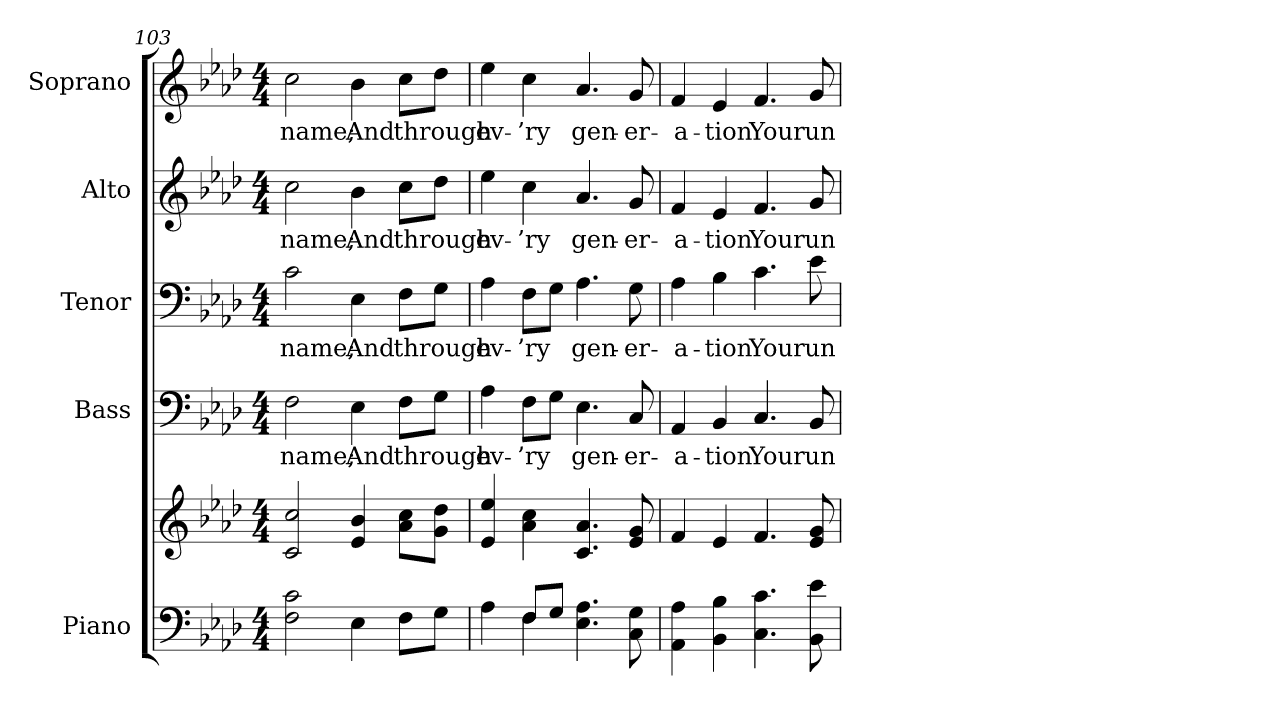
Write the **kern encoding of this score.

**kern	**kern	**kern	**text	**kern	**text	**kern	**text	**kern	**text
*part5	*part5	*part4	*part4	*part3	*part3	*part2	*part2	*part1	*part1
*staff6	*staff5	*staff4	*staff4	*staff3	*staff3	*staff2	*staff2	*staff1	*staff1
*I"Piano	*	*I"Bass	*	*I"Tenor	*	*I"Alto	*	*I"Soprano	*
*I'Pno.	*	*I'B.	*	*I'T.	*	*I'A.	*	*I'S.	*
!!LO:LB:g=z
*clefF4	*clefG2	*clefF4	*	*clefF4	*	*clefG2	*	*clefG2	*
*k[b-e-a-d-]	*k[b-e-a-d-]	*k[b-e-a-d-]	*	*k[b-e-a-d-]	*	*k[b-e-a-d-]	*	*k[b-e-a-d-]	*
*A-:	*A-:	*A-:	*	*A-:	*	*A-:	*	*A-:	*
*M4/4	*M4/4	*M4/4	*	*M4/4	*	*M4/4	*	*M4/4	*
=103	=103	=103	=103	=103	=103	=103	=103	=103	=103
!	!	!	!LO:LY:b:color=#000000	!	!	!	!	!	!
!	!	!	!	!	!LO:LY:b:color=#000000	!	!	!	!
!	!	!	!	!	!	!	!LO:LY:b:color=#000000	!	!
!	!	!	!	!	!	!	!	!	!LO:LY:b:color=#000000
2Fi\ 2ci	2ci/ 2cci	2Fi\	name;	2ci\	name;	2cci\	name;	2cci\	name;
!	!	!	!LO:LY:b:color=#000000	!	!	!	!	!	!
!	!	!	!	!	!LO:LY:b:color=#000000	!	!	!	!
!	!	!	!	!	!	!	!LO:LY:b:color=#000000	!	!
!	!	!	!	!	!	!	!	!	!LO:LY:b:color=#000000
4E-i\	4e-i/ 4b-i	4E-i\	And	4E-i\	And	4b-i\	And	4b-i\	And
!	!	!	!LO:LY:b:color=#000000	!	!	!	!	!	!
!	!	!	!	!	!LO:LY:b:color=#000000	!	!	!	!
!	!	!	!	!	!	!	!LO:LY:b:color=#000000	!	!
!	!	!	!	!	!	!	!	!	!LO:LY:b:color=#000000
8Fi\L	8a-i\ 8cciL	8Fi\L	through	8Fi\L	through	8cci\L	through	8cci\L	through
8Gi\J	8gi\ 8dd-iJ	8Gi\J	.	8Gi\J	.	8dd-i\J	.	8dd-i\J	.
=104	=104	=104	=104	=104	=104	=104	=104	=104	=104
*^	*	*	*	*	*	*	*	*	*
!	!	!	!	!LO:LY:b:color=#000000	!	!	!	!	!	!
!	!	!	!	!	!	!LO:LY:b:color=#000000	!	!	!	!
!	!	!	!	!	!	!	!	!LO:LY:b:color=#000000	!	!
!	!	!	!	!	!	!	!	!	!	!LO:LY:b:color=#000000
4A-i\	4ryy	4e-i/ 4ee-i	4A-i\	ev-	4A-i\	ev-	4ee-i\	ev-	4ee-i\	ev-
!	!	!	!	!LO:LY:b:color=#000000	!	!	!	!	!	!
!	!	!	!	!	!	!LO:LY:b:color=#000000	!	!	!	!
!	!	!	!	!	!	!	!	!LO:LY:b:color=#000000	!	!
!	!	!	!	!	!	!	!	!	!	!LO:LY:b:color=#000000
8Fi/L	4Fi\	4a-i\ 4cci	8Fi\L	-’ry	8Fi\L	-’ry	4cci\	-’ry	4cci\	-’ry
8Gi/J	.	.	8Gi\J	.	8Gi\J	.	.	.	.	.
!	!	!	!	!LO:LY:b:color=#000000	!	!	!	!	!	!
!	!	!	!	!	!	!LO:LY:b:color=#000000	!	!	!	!
!	!	!	!	!	!	!	!	!LO:LY:b:color=#000000	!	!
!	!	!	!	!	!	!	!	!	!	!LO:LY:b:color=#000000
4.E-i\ 4.A-i	2ryy	4.ci/ 4.a-i	4.E-i\	gen-	4.A-i\	gen-	4.a-i/	gen-	4.a-i/	gen-
!	!	!	!	!LO:LY:b:color=#000000	!	!	!	!	!	!
!	!	!	!	!	!	!LO:LY:b:color=#000000	!	!	!	!
!	!	!	!	!	!	!	!	!LO:LY:b:color=#000000	!	!
!	!	!	!	!	!	!	!	!	!	!LO:LY:b:color=#000000
8Ci\ 8Gi	.	8e-i/ 8gi	8Ci/	-er-	8Gi\	-er-	8gi/	-er-	8gi/	-er-
*v	*v	*	*	*	*	*	*	*	*	*
=105	=105	=105	=105	=105	=105	=105	=105	=105	=105
!	!	!	!LO:LY:b:color=#000000	!	!	!	!	!	!
!	!	!	!	!	!LO:LY:b:color=#000000	!	!	!	!
!	!	!	!	!	!	!	!LO:LY:b:color=#000000	!	!
!	!	!	!	!	!	!	!	!	!LO:LY:b:color=#000000
4AA-i\ 4A-i	4fi/	4AA-i/	-a-	4A-i\	-a-	4fi/	-a-	4fi/	-a-
!	!	!	!LO:LY:b:color=#000000	!	!	!	!	!	!
!	!	!	!	!	!LO:LY:b:color=#000000	!	!	!	!
!	!	!	!	!	!	!	!LO:LY:b:color=#000000	!	!
!	!	!	!	!	!	!	!	!	!LO:LY:b:color=#000000
4BB-i\ 4B-i	4e-i/	4BB-i/	-tion	4B-i\	-tion	4e-i/	-tion	4e-i/	-tion
!	!	!	!LO:LY:b:color=#000000	!	!	!	!	!	!
!	!	!	!	!	!LO:LY:b:color=#000000	!	!	!	!
!	!	!	!	!	!	!	!LO:LY:b:color=#000000	!	!
!	!	!	!	!	!	!	!	!	!LO:LY:b:color=#000000
4.Ci\ 4.ci	4.fi/	4.Ci/	Your	4.ci\	Your	4.fi/	Your	4.fi/	Your
!	!	!	!LO:LY:b:color=#000000	!	!	!	!	!	!
!	!	!	!	!	!LO:LY:b:color=#000000	!	!	!	!
!	!	!	!	!	!	!	!LO:LY:b:color=#000000	!	!
!	!	!	!	!	!	!	!	!	!LO:LY:b:color=#000000
8BB-i\ 8e-i	8e-i/ 8gi	8BB-i/	un-	8e-i\	un-	8gi/	un-	8gi/	un-
=	=	=	=	=	=	=	=	=	=
*-	*-	*-	*-	*-	*-	*-	*-	*-	*-
